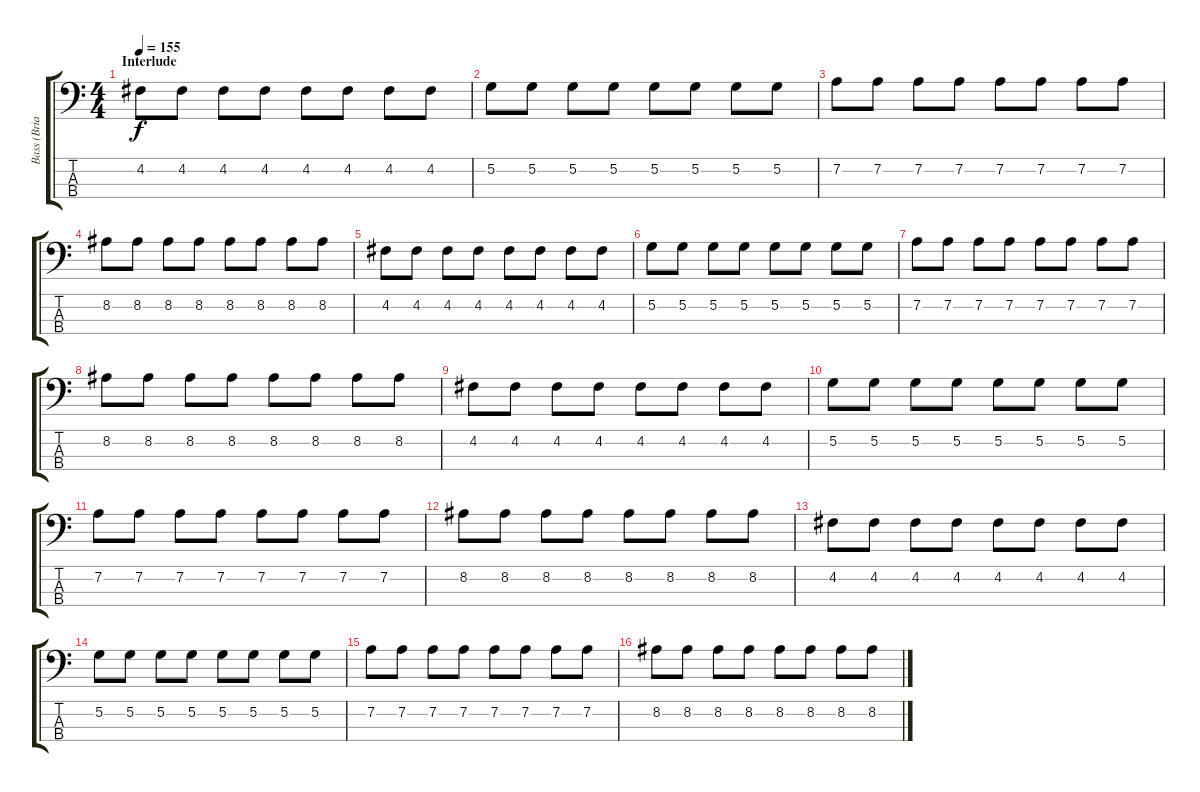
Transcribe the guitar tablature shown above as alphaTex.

\track ("Bass (Brian White)" "Bass (Bria") {instrument electricbassfinger}
\staff {score tabs}
\tuning (G2 D2 A1 D1) {hide}
\ts (4 4)
\section ("" "Interlude")
\tempo 155
\clef f4
\ks c
4.2.8{dy f} 4.2.8 4.2.8 4.2.8 4.2.8 4.2.8 4.2.8 4.2.8 |
5.2.8 5.2.8 5.2.8 5.2.8 5.2.8 5.2.8 5.2.8 5.2.8 |
7.2.8 7.2.8 7.2.8 7.2.8 7.2.8 7.2.8 7.2.8 7.2.8 |
8.2.8 8.2.8 8.2.8 8.2.8 8.2.8 8.2.8 8.2.8 8.2.8 |
4.2.8 4.2.8 4.2.8 4.2.8 4.2.8 4.2.8 4.2.8 4.2.8 |
5.2.8 5.2.8 5.2.8 5.2.8 5.2.8 5.2.8 5.2.8 5.2.8 |
7.2.8 7.2.8 7.2.8 7.2.8 7.2.8 7.2.8 7.2.8 7.2.8 |
8.2.8 8.2.8 8.2.8 8.2.8 8.2.8 8.2.8 8.2.8 8.2.8 |
4.2.8 4.2.8 4.2.8 4.2.8 4.2.8 4.2.8 4.2.8 4.2.8 |
5.2.8 5.2.8 5.2.8 5.2.8 5.2.8 5.2.8 5.2.8 5.2.8 |
7.2.8 7.2.8 7.2.8 7.2.8 7.2.8 7.2.8 7.2.8 7.2.8 |
8.2.8 8.2.8 8.2.8 8.2.8 8.2.8 8.2.8 8.2.8 8.2.8 |
4.2.8 4.2.8 4.2.8 4.2.8 4.2.8 4.2.8 4.2.8 4.2.8 |
5.2.8 5.2.8 5.2.8 5.2.8 5.2.8 5.2.8 5.2.8 5.2.8 |
7.2.8 7.2.8 7.2.8 7.2.8 7.2.8 7.2.8 7.2.8 7.2.8 |
8.2.8 8.2.8 8.2.8 8.2.8 8.2.8 8.2.8 8.2.8 8.2.8
